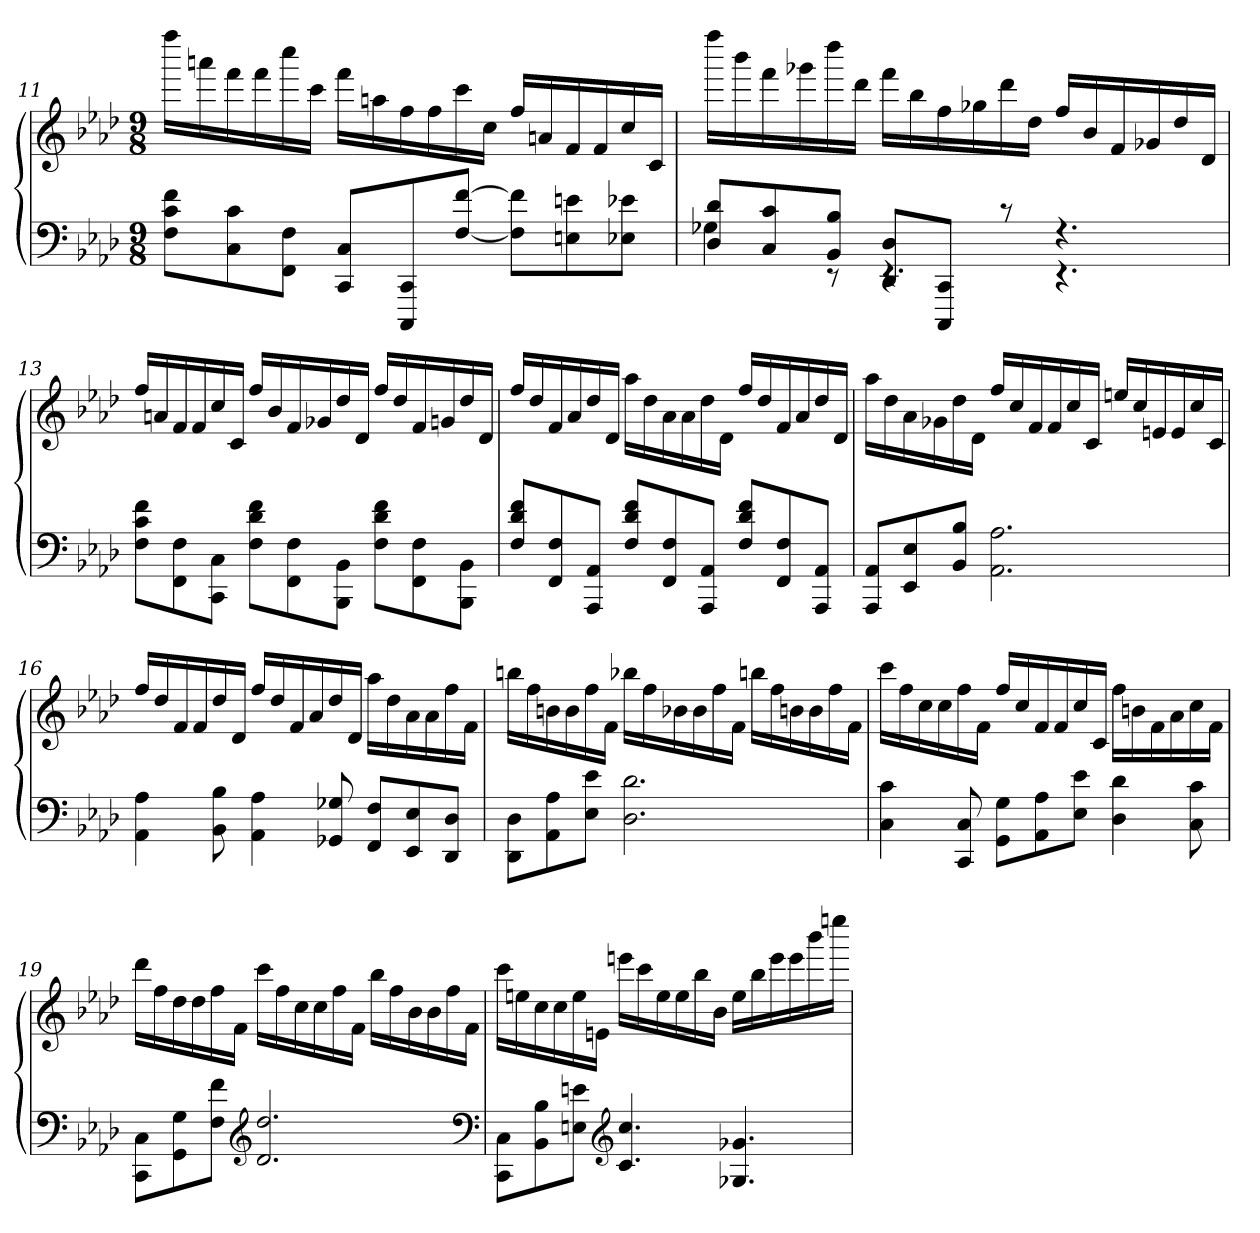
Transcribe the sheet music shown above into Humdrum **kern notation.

**kern	**kern
*part1	*part1
*staff2	*staff1
*clefF4	*clefG2
*k[b-e-a-d-]	*k[b-e-a-d-]
*f:	*f:
*M9/8	*M9/8
=11	=11
8F 8c 8fL	16ffffLL
.	16aaan
8C 8c	16fff
.	16fff
8FF 8FJ	16cccc
.	16cccJJ
8CC 8CL	16fffLL
.	16aan
8CCC 8CC	16ff
.	16ff
[8F [8fJ	16ccc
.	16ccJJ
8F] 8f]L	16ffLL
.	16an
8En 8en	16f
.	16f
8E-X 8e-XJ	16cc
.	16cJJ
=12	=12
*^	*
8D- 8d-L	4G-X	16ffffLL
.	.	16bbb-
8C 8c	.	16fff
.	.	16ggg-X
8BB- 8B-J	8rEE	16dddd-
.	.	16ddd-JJ
8DD- 8D-L	4.rEE	16fffLL
.	.	16bb-
8CCC 8CCJ	.	16ff
.	.	16gg-X
8rc	.	16ddd-
.	.	16dd-JJ
4.rF	4.rEE	16ffLL
.	.	16b-
.	.	16f
.	.	16g-X
.	.	16dd-
.	.	16d-JJ
*v	*v	*
=13	=13
8F 8c 8fL	16ffLL
.	16an
8FF 8F	16f
.	16f
8CC 8CJ	16cc
.	16cJJ
8F 8d- 8fL	16ffLL
.	16b-
8FF 8F	16f
.	16g-X
8BBB- 8BB-J	16dd-
.	16d-JJ
8F 8d- 8fL	16ffLL
.	16dd-
8FF 8F	16f
.	16gn
8BBB- 8BB-J	16dd-
.	16d-JJ
=14	=14
8F 8d- 8fL	16ffLL
.	16dd-
8FF 8F	16f
.	16a-
8AAA- 8AA-J	16dd-
.	16d-JJ
8F 8d- 8fL	16aa-LL
.	16dd-
8FF 8F	16a-
.	16a-
8AAA- 8AA-J	16dd-
.	16d-JJ
8F 8d- 8fL	16ffLL
.	16dd-
8FF 8F	16f
.	16a-
8AAA- 8AA-J	16dd-
.	16d-JJ
=15	=15
8AAA- 8AA-L	16aa-LL
.	16dd-
8EE- 8E-	16a-
.	16g-X
8BB- 8B-J	16dd-
.	16d-JJ
2.AA- 2.A-	16ffLL
.	16cc
.	16f
.	16f
.	16cc
.	16cJJ
.	16eenLL
.	16cc
.	16en
.	16e
.	16cc
.	16cJJ
=16	=16
4AA- 4A-	16ffLL
.	16dd-
.	16f
.	16f
8BB- 8B-	16dd-
.	16d-JJ
4AA- 4A-	16ffLL
.	16dd-
.	16f
.	16a-
8GG-X 8G-X	16dd-
.	16d-JJ
8FF 8FL	16aa-LL
.	16dd-
8EE- 8E-	16a-
.	16a-
8DD- 8D-J	16ff
.	16fJJ
=17	=17
8DD- 8D-L	16bbnLL
.	16ff
8AA- 8A-	16bn
.	16b
8E- 8e-J	16ff
.	16fJJ
2.D- 2.d-	16bb-XLL
.	16ff
.	16b-X
.	16b-
.	16ff
.	16fJJ
.	16bbnLL
.	16ff
.	16bn
.	16b
.	16ff
.	16fJJ
=18	=18
4C 4c	16cccLL
.	16ff
.	16cc
.	16cc
8CC 8C	16ff
.	16fJJ
8GG 8GL	16ffLL
.	16cc
8AA- 8A-	16f
.	16f
8E- 8e-J	16cc
.	16cJJ
4D- 4d-	16ffLL
.	16bn
.	16f
.	16a-
8C 8c	16cc
.	16fJJ
=19	=19
8CC 8CL	16ddd-LL
.	16ff
8GG 8G	16dd-
.	16dd-
8F 8fJ	16ff
.	16fJJ
*clefG2	*
2.d- 2.dd-	16cccLL
.	16ff
.	16cc
.	16cc
.	16ff
.	16fJJ
.	16bb-LL
.	16ff
.	16b-
.	16b-
.	16ff
.	16fJJ
*clefF4	*
=20	=20
8CC 8CL	16cccLL
.	16een
8BB- 8B-	16cc
.	16cc
8En 8enJ	16ee
.	16enJJ
*clefG2	*
4.c 4.cc	16eeenLL
.	16ccc
.	16ee
.	16ee
.	16bb-
.	16b-JJ
4.G-X 4.g-X	16eeLL
.	16bb-
.	16eee
.	16eee
.	16bbb-
.	16eeeenJJ
=	=
*-	*-
